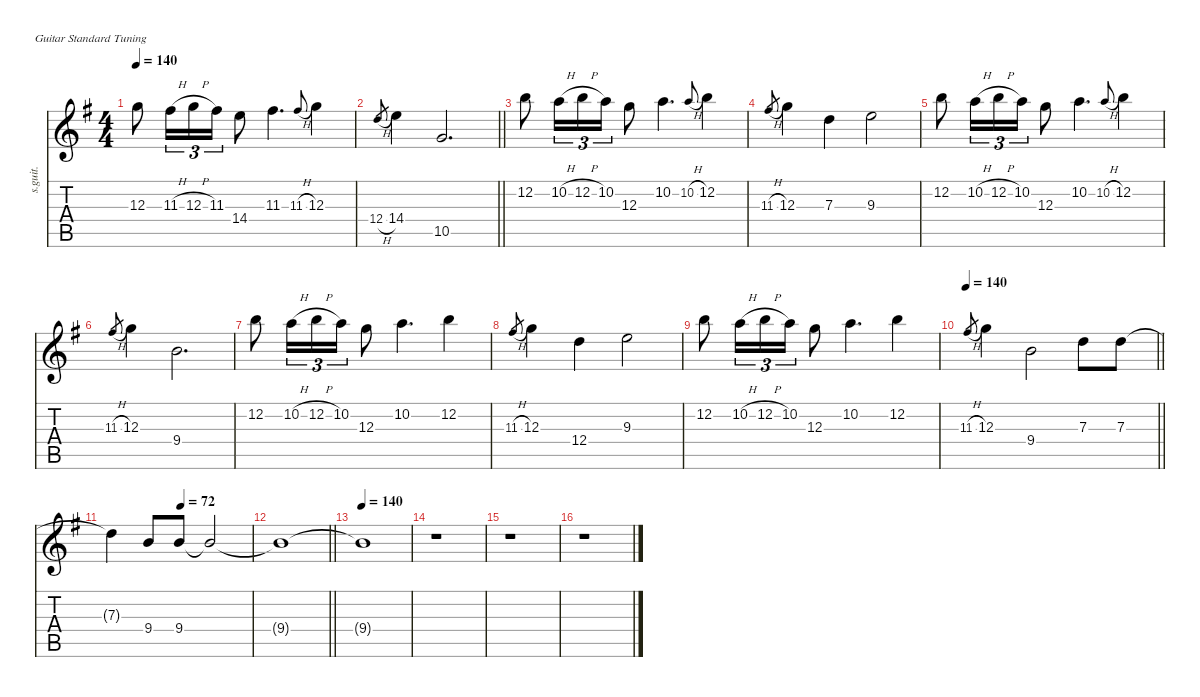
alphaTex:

\defaultSystemsLayout 4
\hideDynamics
\bracketExtendMode nobrackets
\otherSystemsTrackNameOrientation horizontal
\track ("Gtr. II" "s.guit.") {defaultSystemsLayout 8 instrument overdrivenguitar}
\staff {score tabs}
\tuning (E4 B3 G3 D3 A2 E2)
\ts (4 4)
\tempo 140
\clef g2
\ks eminor
12.3{acc forcenatural}.8{dy f beam Down} 11.3{h acc #}.16{tu (3 2) beam Down} 12.3{h acc forcenatural}.16{tu (3 2) beam Down} 11.3{acc #}.16{tu (3 2) beam Down} 14.4{acc forcenatural}.8{beam Down} 11.3{acc #}.4{d beam Down} 11.3{h acc #}.8{gr onbeat beam Up} 12.3{acc forcenatural}.4{beam Down} |
\barLineRight lightlight
12.4{h acc forcenatural}.8{gr dy mf beam Up} 14.4{acc forcenatural}.4{dy f beam Down} 10.5{acc forcenatural}.2{d beam Up} |
12.2{acc forcenatural}.8{beam Down} 10.2{h acc forcenatural}.16{tu (3 2) beam Down} 12.2{h acc forcenatural}.16{tu (3 2) beam Down} 10.2{acc forcenatural}.16{tu (3 2) beam Down} 12.3{acc forcenatural}.8{beam Down} 10.2{acc forcenatural}.4{d beam Down} 10.2{h acc forcenatural}.8{gr onbeat beam Up} 12.2{acc forcenatural}.4{beam Down} |
11.3{h acc #}.8{gr dy mf beam Up} 12.3{acc forcenatural}.4{dy f beam Down} 7.3{acc forcenatural}.4{beam Down} 9.3{acc forcenatural}.2{beam Down} |
12.2{acc forcenatural}.8{beam Down} 10.2{h acc forcenatural}.16{tu (3 2) beam Down} 12.2{h acc forcenatural}.16{tu (3 2) beam Down} 10.2{acc forcenatural}.16{tu (3 2) beam Down} 12.3{acc forcenatural}.8{beam Down} 10.2{acc forcenatural}.4{d beam Down} 10.2{h acc forcenatural}.8{gr onbeat beam Up} 12.2{acc forcenatural}.4{beam Down} |
11.3{h acc #}.8{gr dy mf beam Up} 12.3{acc forcenatural}.4{dy f beam Down} 9.4{acc forcenatural}.2{d beam Down} |
12.2{acc forcenatural}.8{beam Down} 10.2{h acc forcenatural}.16{tu (3 2) beam Down} 12.2{h acc forcenatural}.16{tu (3 2) beam Down} 10.2{acc forcenatural}.16{tu (3 2) beam Down} 12.3{acc forcenatural}.8{beam Down} 10.2{acc forcenatural}.4{d beam Down} 12.2{acc forcenatural}.4{beam Down} |
11.3{h acc #}.8{gr dy mf beam Up} 12.3{acc forcenatural}.4{dy f beam Down} 12.4{acc forcenatural}.4{beam Down} 9.3{acc forcenatural}.2{beam Down} |
12.2{acc forcenatural}.8{beam Down} 10.2{h acc forcenatural}.16{tu (3 2) beam Down} 12.2{h acc forcenatural}.16{tu (3 2) beam Down} 10.2{acc forcenatural}.16{tu (3 2) beam Down} 12.3{acc forcenatural}.8{beam Down} 10.2{acc forcenatural}.4{d beam Down} 12.2{acc forcenatural}.4{beam Down} |
\tempo 140
\barLineRight lightlight
11.3{h acc #}.8{gr dy mf beam Up} 12.3{acc forcenatural}.4{dy f beam Down} 9.4{acc forcenatural}.2{beam Down} 7.3{acc forcenatural}.8{beam Down} 7.3{acc forcenatural}.8{beam Down} |
\tempo (72 0.5)
7.3{t acc forcenatural}.4{beam Down} 9.4{acc forcenatural}.8{beam Up} 9.4{acc forcenatural}.8{beam Up} 9.4{t acc forcenatural}.2{beam Up} |
\barLineRight lightlight
9.4{t acc forcenatural}.1{beam Down} |
\tempo 140
9.4{t acc forcenatural}.1{beam Down} |
r.1{beam Down} |
r.1{beam Down} |
r.1{beam Down}
